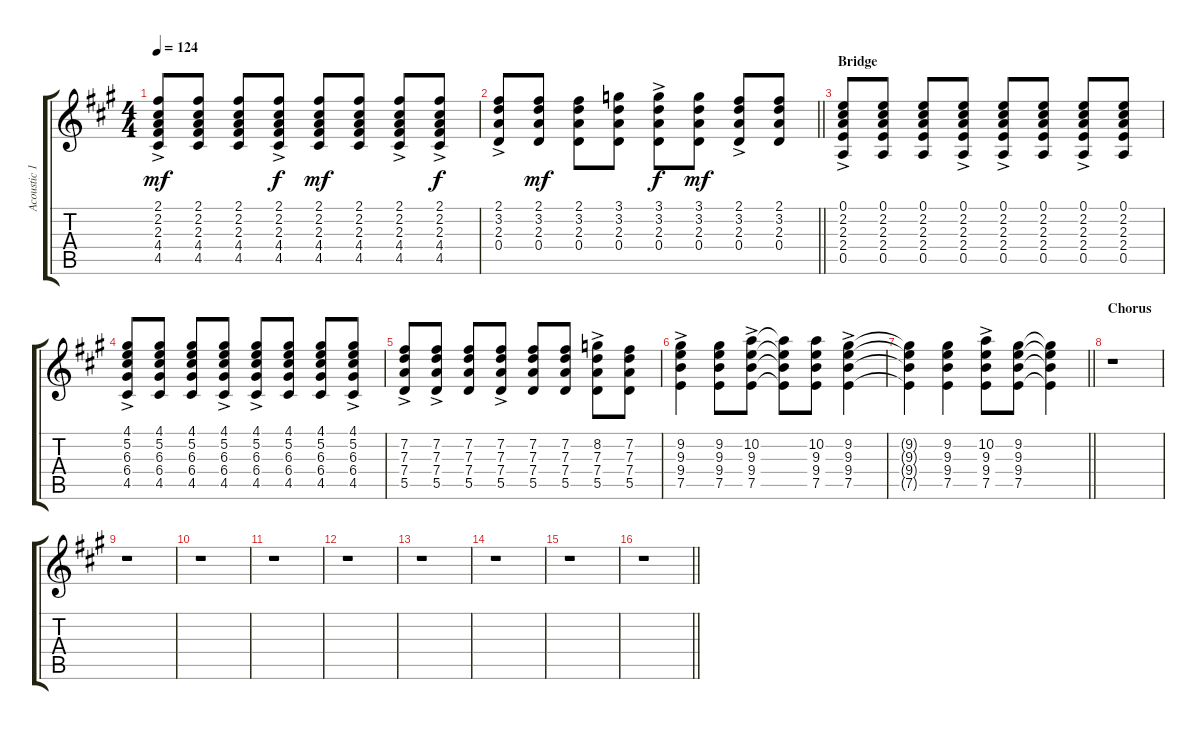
\track ("Acoustic 1" "Acoustic 1") {instrument acousticguitarsteel}
\staff {score tabs}
\tuning (E4 B3 G3 D3 A2 E2) {hide}
\ts (4 4)
\tempo 124
\clef g2
\ks a
(2.1{ac} 2.2{ac} 2.3{ac} 4.4{ac} 4.5{ac}).8{dy mf} (2.1 2.2 2.3 4.4 4.5).8 (2.1 2.2 2.3 4.4 4.5).8 (2.1{ac} 2.2{ac} 2.3{ac} 4.4{ac} 4.5{ac}).8{dy f} (2.1 2.2 2.3 4.4 4.5).8{dy mf} (2.1 2.2 2.3 4.4 4.5).8 (2.1{ac} 2.2{ac} 2.3{ac} 4.4{ac} 4.5{ac}).8 (2.1{ac} 2.2{ac} 2.3{ac} 4.4{ac} 4.5{ac}).8{dy f} |
\barLineRight lightlight
(2.1{ac} 3.2{ac} 2.3{ac} 0.4{ac}).8 (2.1 3.2 2.3 0.4).8{dy mf} (2.1 3.2 2.3 0.4).8 (3.1 3.2 2.3 0.4).8 (3.1{ac} 3.2{ac} 2.3{ac} 0.4{ac}).8{dy f} (3.1 3.2 2.3 0.4).8{dy mf} (2.1{ac} 3.2{ac} 2.3{ac} 0.4{ac}).8 (2.1 3.2 2.3 0.4).8 |
\section ("" "Bridge")
(0.1{ac} 2.2{ac} 2.3{ac} 2.4{ac} 0.5{ac}).8 (0.1 2.2 2.3 2.4 0.5).8 (0.1 2.2 2.3 2.4 0.5).8 (0.1{ac} 2.2{ac} 2.3{ac} 2.4{ac} 0.5{ac}).8 (0.1{ac} 2.2{ac} 2.3{ac} 2.4{ac} 0.5{ac}).8 (0.1 2.2 2.3 2.4 0.5).8 (0.1{ac} 2.2{ac} 2.3{ac} 2.4{ac} 0.5{ac}).8 (0.1 2.2 2.3 2.4 0.5).8 |
(4.1{ac} 5.2{ac} 6.3{ac} 6.4{ac} 4.5{ac}).8 (4.1 5.2 6.3 6.4 4.5).8 (4.1 5.2 6.3 6.4 4.5).8 (4.1{ac} 5.2{ac} 6.3{ac} 6.4{ac} 4.5{ac}).8 (4.1{ac} 5.2{ac} 6.3{ac} 6.4{ac} 4.5{ac}).8 (4.1 5.2 6.3 6.4 4.5).8 (4.1 5.2 6.3 6.4 4.5).8 (4.1{ac} 5.2{ac} 6.3{ac} 6.4{ac} 4.5{ac}).8 |
(7.2{ac} 7.3{ac} 7.4{ac} 5.5{ac}).8 (7.2{ac} 7.3{ac} 7.4{ac} 5.5{ac}).8 (7.2 7.3 7.4 5.5).8 (7.2{ac} 7.3{ac} 7.4{ac} 5.5{ac}).8 (7.2 7.3 7.4 5.5).8 (7.2 7.3 7.4 5.5).8 (8.2{ac} 7.3{ac} 7.4{ac} 5.5{ac}).8 (7.2 7.3 7.4 5.5).8 |
(9.2{ac} 9.3{ac} 9.4{ac} 7.5{ac}).4 (9.2 9.3 9.4 7.5).8 (10.2{ac} 9.3{ac} 9.4{ac} 7.5{ac}).8 (10.2{t} 9.3{t} 9.4{t} 7.5{t}).8 (10.2 9.3 9.4 7.5).8 (9.2{ac} 9.3{ac} 9.4{ac} 7.5{ac}).4 |
\barLineRight lightlight
(9.2{t} 9.3{t} 9.4{t} 7.5{t}).4 (9.2 9.3 9.4 7.5).4 (10.2{ac} 9.3{ac} 9.4{ac} 7.5{ac}).8 (9.2 9.3 9.4 7.5).8 (9.2{t} 9.3{t} 9.4{t} 7.5{t}).4 |
\section ("" "Chorus")
r.1 |
r.1 |
r.1 |
r.1 |
r.1 |
r.1 |
r.1 |
r.1 |
\barLineRight lightlight
r.1
